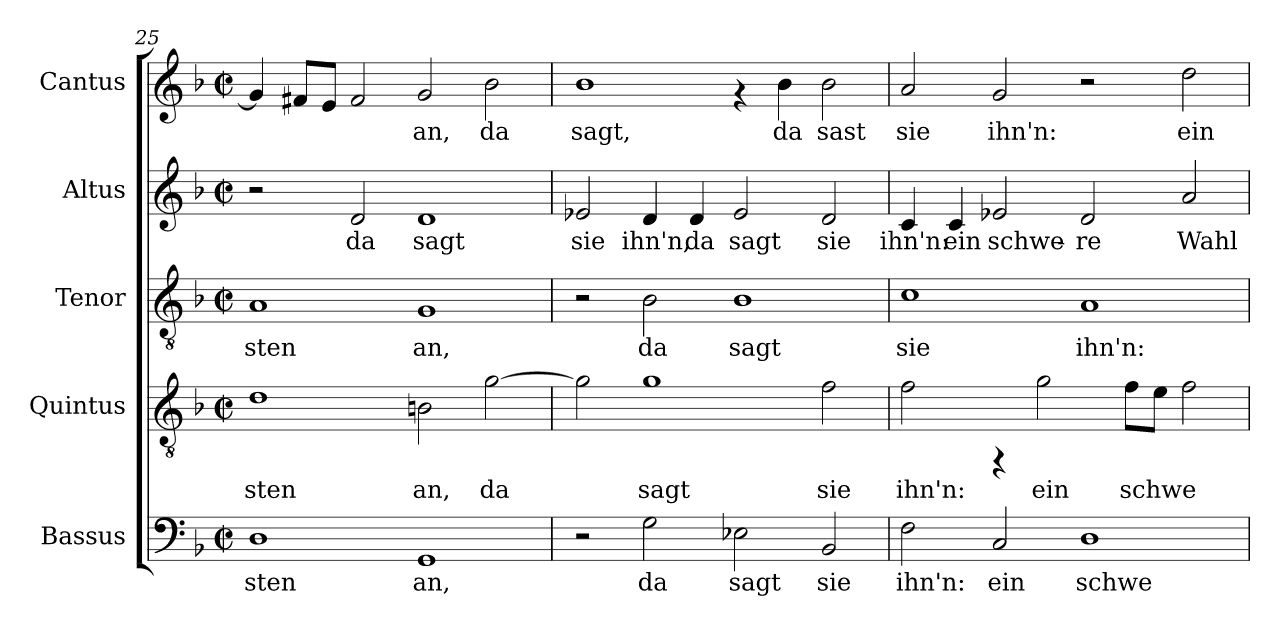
**kern	**text	**kern	**text	**kern	**text	**kern	**text	**kern	**text
*part5	*part5	*part4	*part4	*part3	*part3	*part2	*part2	*part1	*part1
*staff5	*staff5	*staff4	*staff4	*staff3	*staff3	*staff2	*staff2	*staff1	*staff1
*I"Bassus	*	*I"Quintus	*	*I"Tenor	*	*I"Altus	*	*I"Cantus	*
*clefF4	*	*clefGv2	*	*clefGv2	*	*clefG2	*	*clefG2	*
*k[b-]	*	*k[b-]	*	*k[b-]	*	*k[b-]	*	*k[b-]	*
*F:	*	*F:	*	*F:	*	*F:	*	*F:	*
*M2/2	*	*M2/2	*	*M2/2	*	*M2/2	*	*M2/2	*
*met(c|)	*	*met(c|)	*	*met(c|)	*	*met(c|)	*	*met(c|)	*
=25	=25	=25	=25	=25	=25	=25	=25	=25	=25
!	!LO:LY:b:cj	!	!LO:LY:b:cj	!	!LO:LY:b:cj	!	!	!	!LO:LY:b:cj
1D	sten	1d	-sten	1A	sten	2r	.	4g/]	.
!	!	!	!	!	!	!	!	!	!LO:LY:b:cj
.	.	.	.	.	.	.	.	8f#/L	.
!	!	!	!	!	!	!	!	!	!LO:LY:b:cj
.	.	.	.	.	.	.	.	8e/J	.
!	!	!	!	!	!	!	!LO:LY:b:cj	!	!LO:LY:b:cj
.	.	.	.	.	.	2d/	da	2f#/	.
!	!LO:LY:b:cj	!	!LO:LY:b:cj	!	!LO:LY:b:cj	!	!LO:LY:b:cj	!	!LO:LY:b:cj
1GG	an,	2Bn\	an,	1G	an,	1d	sagt	2g/	an,
!	!	!	!LO:LY:b:cj	!	!	!	!	!	!LO:LY:b:cj
.	.	[>2g\	da	.	.	.	.	2b-\	da
=26	=26	=26	=26	=26	=26	=26	=26	=26	=26
!	!	!	!LO:LY:b:cj	!	!	!	!LO:LY:b:cj	!	!LO:LY:b:cj
2r	.	2g\]	.	2r	.	2e-X/	sie	1b-	sagt,
!	!LO:LY:b:cj	!	!LO:LY:b:cj	!	!LO:LY:b:cj	!	!LO:LY:b:cj	!	!
2G\	da	1g	sagt	2B-\	da	4d/	ihn'n,	.	.
!	!	!	!	!	!	!	!LO:LY:b:cj	!	!
.	.	.	.	.	.	4d/	da	.	.
!	!LO:LY:b:cj	!	!	!	!LO:LY:b:cj	!	!LO:LY:b:cj	!	!
2E-X\	sagt	.	.	1B-	sagt	2e-/	sagt	4rf	.
!	!	!	!	!	!	!	!	!	!LO:LY:b:cj
.	.	.	.	.	.	.	.	4b-\	da
!	!LO:LY:b:cj	!	!LO:LY:b:cj	!	!	!	!LO:LY:b:cj	!	!LO:LY:b:cj
2BB-/	sie	2f\	sie	.	.	2d/	sie	2b-\	sast
!!LO:PB:g=z
=27	=27	=27	=27	=27	=27	=27	=27	=27	=27
!	!LO:LY:b:cj	!	!LO:LY:b:cj	!	!LO:LY:b:cj	!	!LO:LY:b:cj	!	!LO:LY:b:cj
2F\	ihn'n:	2f\	ihn'n:	1c	sie	4c/	ihn'n:	2a/	sie
!	!	!	!	!	!	!	!LO:LY:b:cj	!	!
.	.	.	.	.	.	4c/	ein	.	.
!	!LO:LY:b:cj	!	!	!	!	!	!LO:LY:b:cj	!	!LO:LY:b:cj
2C/	ein	4rFF	.	.	.	2e-X/	schwe-	2g/	ihn'n:
!	!	!	!LO:LY:b:cj	!	!	!	!	!	!
.	.	2g\	ein	.	.	.	.	.	.
!	!LO:LY:b:cj	!	!	!	!LO:LY:b:cj	!	!LO:LY:b:cj	!	!
1D	schwe	.	.	1A	ihn'n:	2d/	-re	2r	.
!	!	!	!LO:LY:b:cj	!	!	!	!	!	!
.	.	8f\L	schwe	.	.	.	.	.	.
!	!	!	!LO:LY:b:cj	!	!	!	!	!	!
.	.	8e\J	.	.	.	.	.	.	.
!	!	!	!LO:LY:b:cj	!	!	!	!LO:LY:b:cj	!	!LO:LY:b:cj
.	.	2f\	.	.	.	2a/	Wahl	2dd\	ein
=	=	=	=	=	=	=	=	=	=
*-	*-	*-	*-	*-	*-	*-	*-	*-	*-
